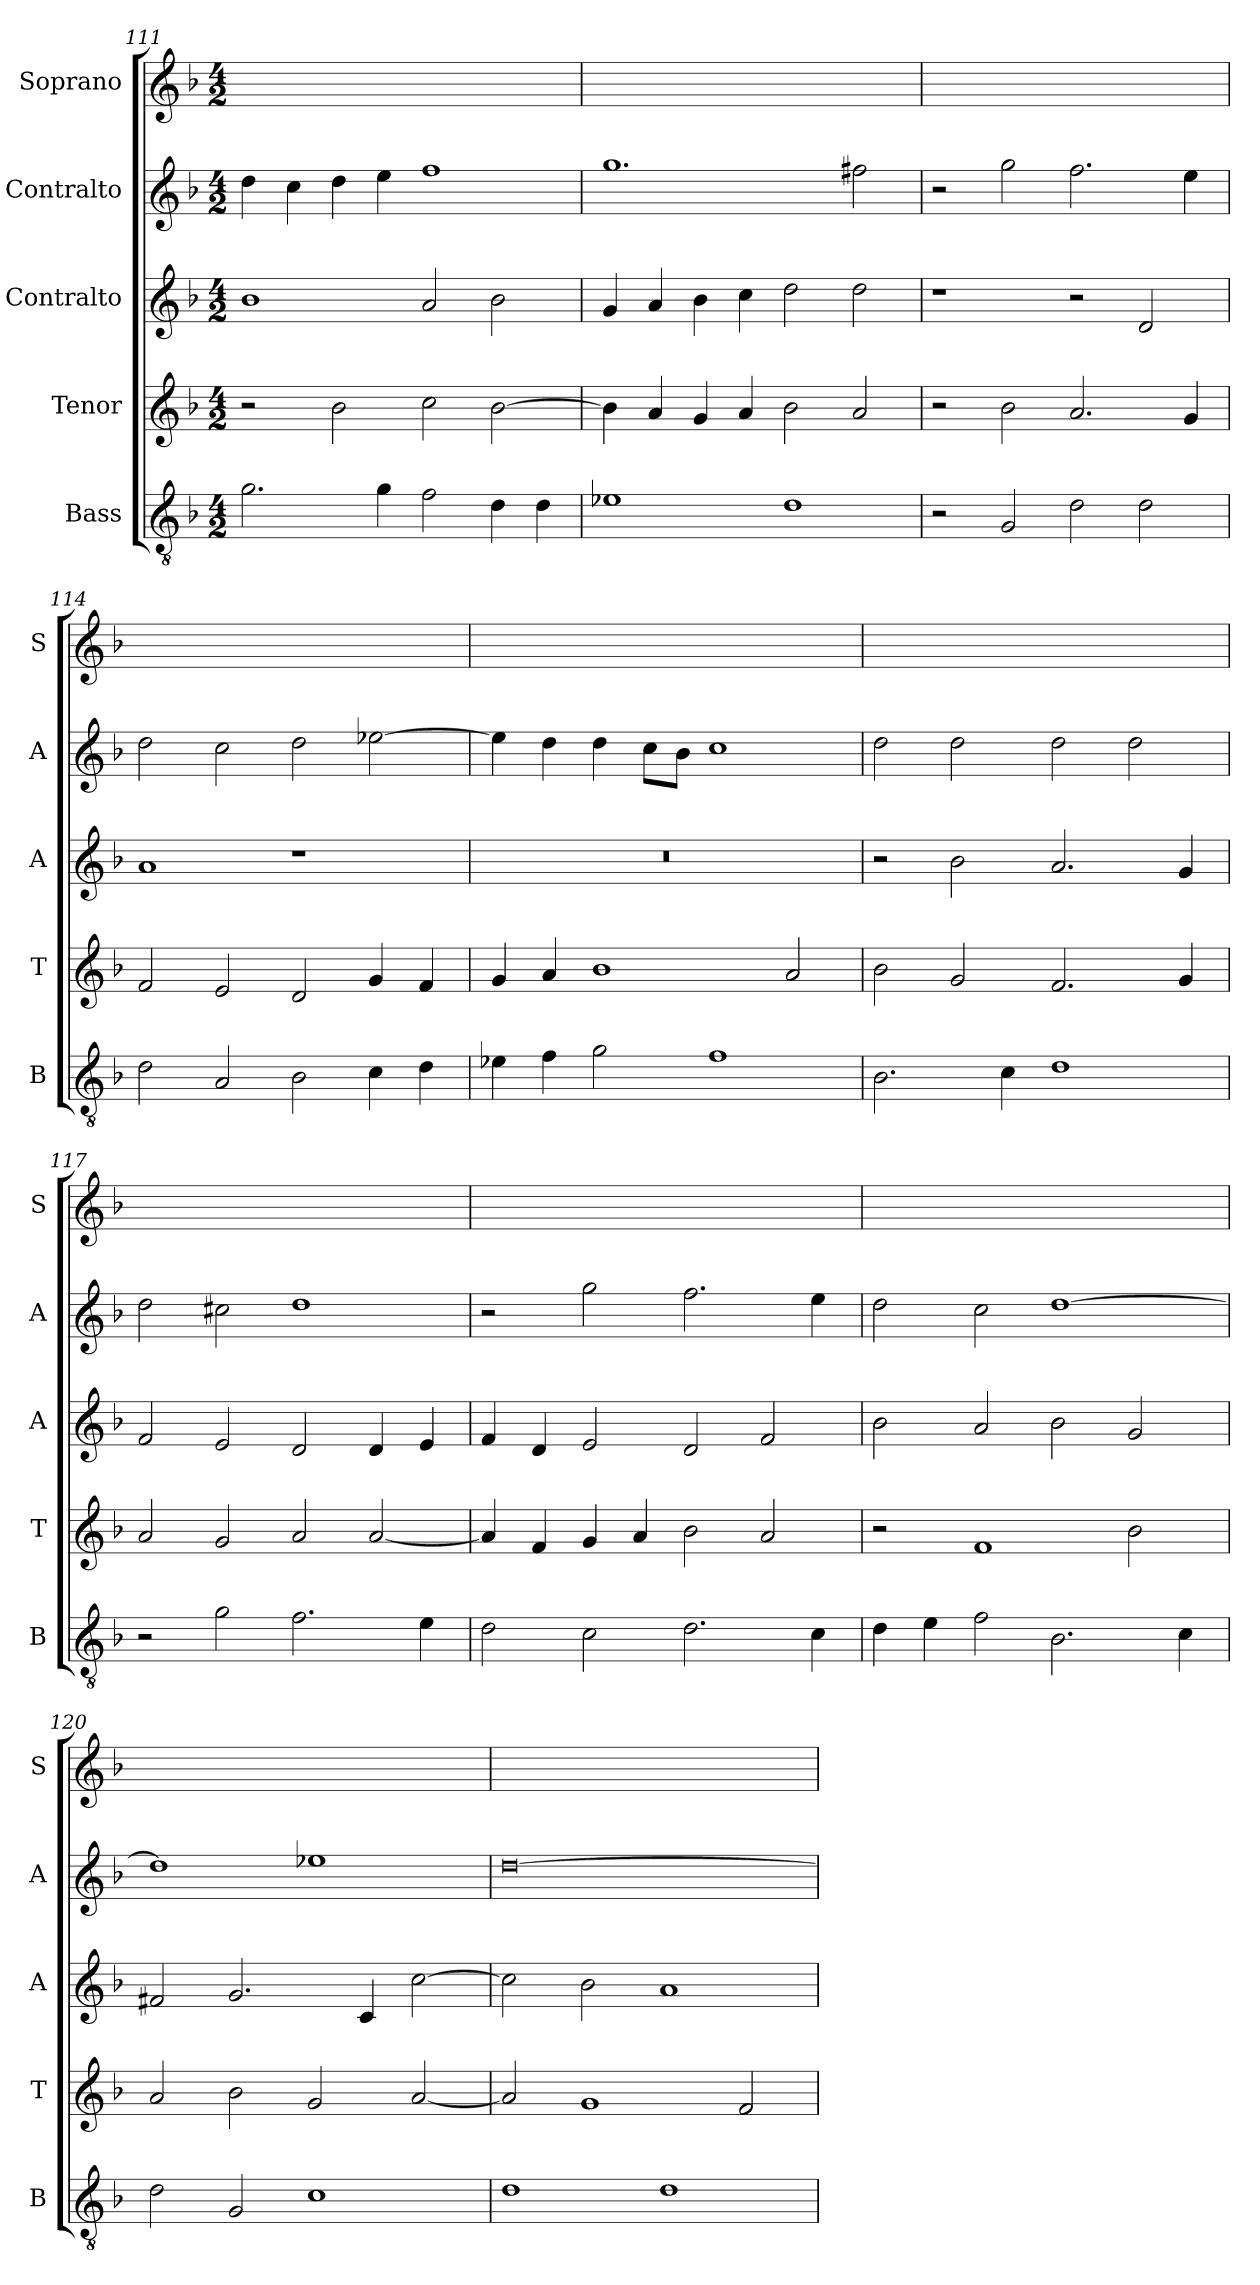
**kern	**kern	**kern	**kern	**kern
*part5	*part4	*part3	*part2	*part1
*staff5	*staff4	*staff3	*staff2	*staff1
*I"Bass	*I"Tenor	*I"Contralto	*I"Contralto	*I"Soprano
*I'B	*I'T	*I'A	*I'A	*I'S
*clefGv2	*clefG2	*clefG2	*clefG2	*clefG2
*k[b-]	*k[b-]	*k[b-]	*k[b-]	*k[b-]
*G:dor	*G:dor	*G:dor	*G:dor	*G:dor
*M4/2	*M4/2	*M4/2	*M4/2	*M4/2
=111	=111	=111	=111	=111
2.g	2r	1b-	4dd	0ryy
.	.	.	4cc	.
.	2b-	.	4dd	.
4g	.	.	4ee	.
2f	2cc	2a	1ff	.
4d	[2b-	2b-	.	.
4d	.	.	.	.
=112	=112	=112	=112	=112
1e-X	4b-]	4g	1.gg	0ryy
.	4a	4a	.	.
.	4g	4b-	.	.
.	4a	4cc	.	.
1d	2b-	2dd	.	.
.	2a	2dd	2ff#X	.
=113	=113	=113	=113	=113
2r	2r	1r	2r	0ryy
2G	2b-	.	2gg	.
2d	2.a	2r	2.ff	.
2d	.	2d	.	.
.	4g	.	4ee	.
=114	=114	=114	=114	=114
2d	2f	1a	2dd	0ryy
2A	2e	.	2cc	.
2B-	2d	1r	2dd	.
4c	4g	.	[2ee-X	.
4d	4f	.	.	.
=115	=115	=115	=115	=115
4e-X	4g	0r	4ee-]	0ryy
4f	4a	.	4dd	.
2g	1b-	.	4dd	.
.	.	.	8cc\L	.
.	.	.	8b-\J	.
1f	.	.	1cc	.
.	2a	.	.	.
=116	=116	=116	=116	=116
2.B-	2b-	2r	2dd	0ryy
.	2g	2b-	2dd	.
4c	.	.	.	.
1d	2.f	2.a	2dd	.
.	.	.	2dd	.
.	4g	4g	.	.
=117	=117	=117	=117	=117
2r	2a	2f	2dd	0ryy
2g	2g	2e	2cc#X	.
2.f	2a	2d	1dd	.
.	[2a	4d	.	.
4e	.	4e	.	.
=118	=118	=118	=118	=118
2d	4a]	4f	2r	0ryy
.	4f	4d	.	.
2c	4g	2e	2gg	.
.	4a	.	.	.
2.d	2b-	2d	2.ff	.
.	2a	2f	.	.
4c	.	.	4ee	.
=119	=119	=119	=119	=119
4d	2r	2b-	2dd	0ryy
4e	.	.	.	.
2f	1f	2a	2cc	.
2.B-	.	2b-	[1dd	.
.	2b-	2g	.	.
4c	.	.	.	.
=120	=120	=120	=120	=120
2d	2a	2f#X	1dd]	0ryy
2G	2b-	2.g	.	.
1c	2g	.	1ee-X	.
.	.	4c	.	.
.	[2a	[2cc	.	.
=121	=121	=121	=121	=121
1d	2a]	2cc]	[0dd	0ryy
.	1g	2b-	.	.
1d	.	1a	.	.
.	2f	.	.	.
=	=	=	=	=
*-	*-	*-	*-	*-
